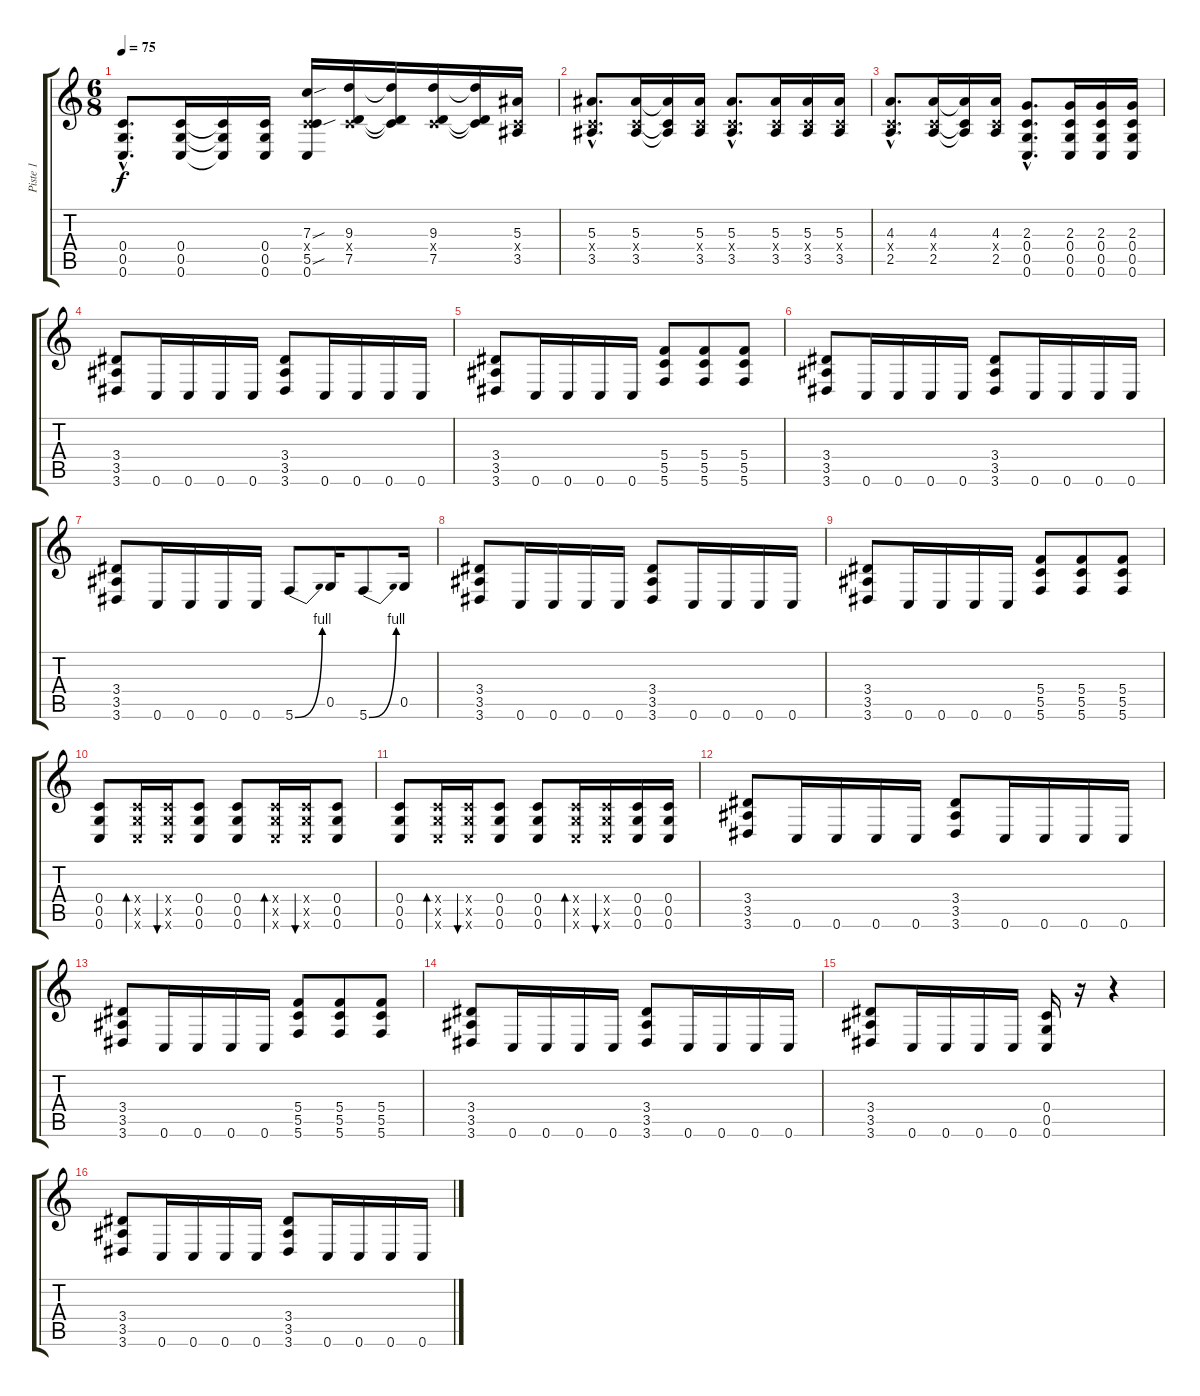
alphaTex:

\track ("Piste 1" "Piste 1") {instrument acousticguitarsteel}
\staff {score tabs}
\tuning (D4 A3 F3 C3 G2 C2) {hide}
\ts (6 8)
\tempo 75
\clef g2
\ks c
(0.4{hac} 0.5{hac} 0.6{hac}).8{d dy f} (0.4 0.5 0.6).16 (0.4{t} 0.5{t} 0.6{t}).16 (0.4 0.5 0.6).16 (7.3{sou} 0.4{x} 5.5{sou} 0.6).16 (9.3 0.4{x} 7.5).16 (9.3{t} 0.4{t} 7.5{t}).16 (9.3 0.4{x} 7.5).16 (9.3{t} 0.4{t} 7.5{t}).16 (5.3 0.4{x} 3.5).16 |
(5.3{hac} 0.4{hac x} 3.5{hac}).8{d} (5.3 0.4{x} 3.5).16 (5.3{t} 0.4{t} 3.5{t}).16 (5.3 0.4{x} 3.5).16 (5.3{hac} 0.4{hac x} 3.5{hac}).8{d} (5.3 0.4{x} 3.5).16 (5.3 0.4{x} 3.5).16 (5.3 0.4{x} 3.5).16 |
(4.3{hac} 0.4{hac x} 2.5{hac}).8{d} (4.3 0.4{x} 2.5).16 (4.3{t} 0.4{t} 2.5{t}).16 (4.3 0.4{x} 2.5).16 (2.3{hac} 0.4{hac} 0.5{hac} 0.6{hac}).8{d} (2.3 0.4 0.5 0.6).16 (2.3 0.4 0.5 0.6).16 (2.3 0.4 0.5 0.6).16 |
(3.4 3.5 3.6).8 0.6.16 0.6.16 0.6.16 0.6.16 (3.4 3.5 3.6).8 0.6.16 0.6.16 0.6.16 0.6.16 |
(3.4 3.5 3.6).8 0.6.16 0.6.16 0.6.16 0.6.16 (5.4 5.5 5.6).8 (5.4 5.5 5.6).8 (5.4 5.5 5.6).8 |
(3.4 3.5 3.6).8 0.6.16 0.6.16 0.6.16 0.6.16 (3.4 3.5 3.6).8 0.6.16 0.6.16 0.6.16 0.6.16 |
(3.4 3.5 3.6).8 0.6.16 0.6.16 0.6.16 0.6.16 5.6{be (bend 0 0 60 4)}.8 0.5.16 5.6{be (bend 0 0 60 4)}.8 0.5.16 |
(3.4 3.5 3.6).8 0.6.16 0.6.16 0.6.16 0.6.16 (3.4 3.5 3.6).8 0.6.16 0.6.16 0.6.16 0.6.16 |
(3.4 3.5 3.6).8 0.6.16 0.6.16 0.6.16 0.6.16 (5.4 5.5 5.6).8 (5.4 5.5 5.6).8 (5.4 5.5 5.6).8 |
(0.4 0.5 0.6).8 (0.4{x} 0.5{x} 0.6{x}).16{bd 60} (0.4{x} 0.5{x} 0.6{x}).16{bu 60} (0.4 0.5 0.6).8 (0.4 0.5 0.6).8 (0.4{x} 0.5{x} 0.6{x}).16{bd 60} (0.4{x} 0.5{x} 0.6{x}).16{bu 60} (0.4 0.5 0.6).8 |
(0.4 0.5 0.6).8 (0.4{x} 0.5{x} 0.6{x}).16{bd 60} (0.4{x} 0.5{x} 0.6{x}).16{bu 60} (0.4 0.5 0.6).8 (0.4 0.5 0.6).8 (0.4{x} 0.5{x} 0.6{x}).16{bd 60} (0.4{x} 0.5{x} 0.6{x}).16{bu 60} (0.4 0.5 0.6).16 (0.4 0.5 0.6).16 |
(3.4 3.5 3.6).8 0.6.16 0.6.16 0.6.16 0.6.16 (3.4 3.5 3.6).8 0.6.16 0.6.16 0.6.16 0.6.16 |
(3.4 3.5 3.6).8 0.6.16 0.6.16 0.6.16 0.6.16 (5.4 5.5 5.6).8 (5.4 5.5 5.6).8 (5.4 5.5 5.6).8 |
(3.4 3.5 3.6).8 0.6.16 0.6.16 0.6.16 0.6.16 (3.4 3.5 3.6).8 0.6.16 0.6.16 0.6.16 0.6.16 |
(3.4 3.5 3.6).8 0.6.16 0.6.16 0.6.16 0.6.16 (0.4 0.5 0.6).16 r.16 r.4 |
(3.4 3.5 3.6).8 0.6.16 0.6.16 0.6.16 0.6.16 (3.4 3.5 3.6).8 0.6.16 0.6.16 0.6.16 0.6.16
